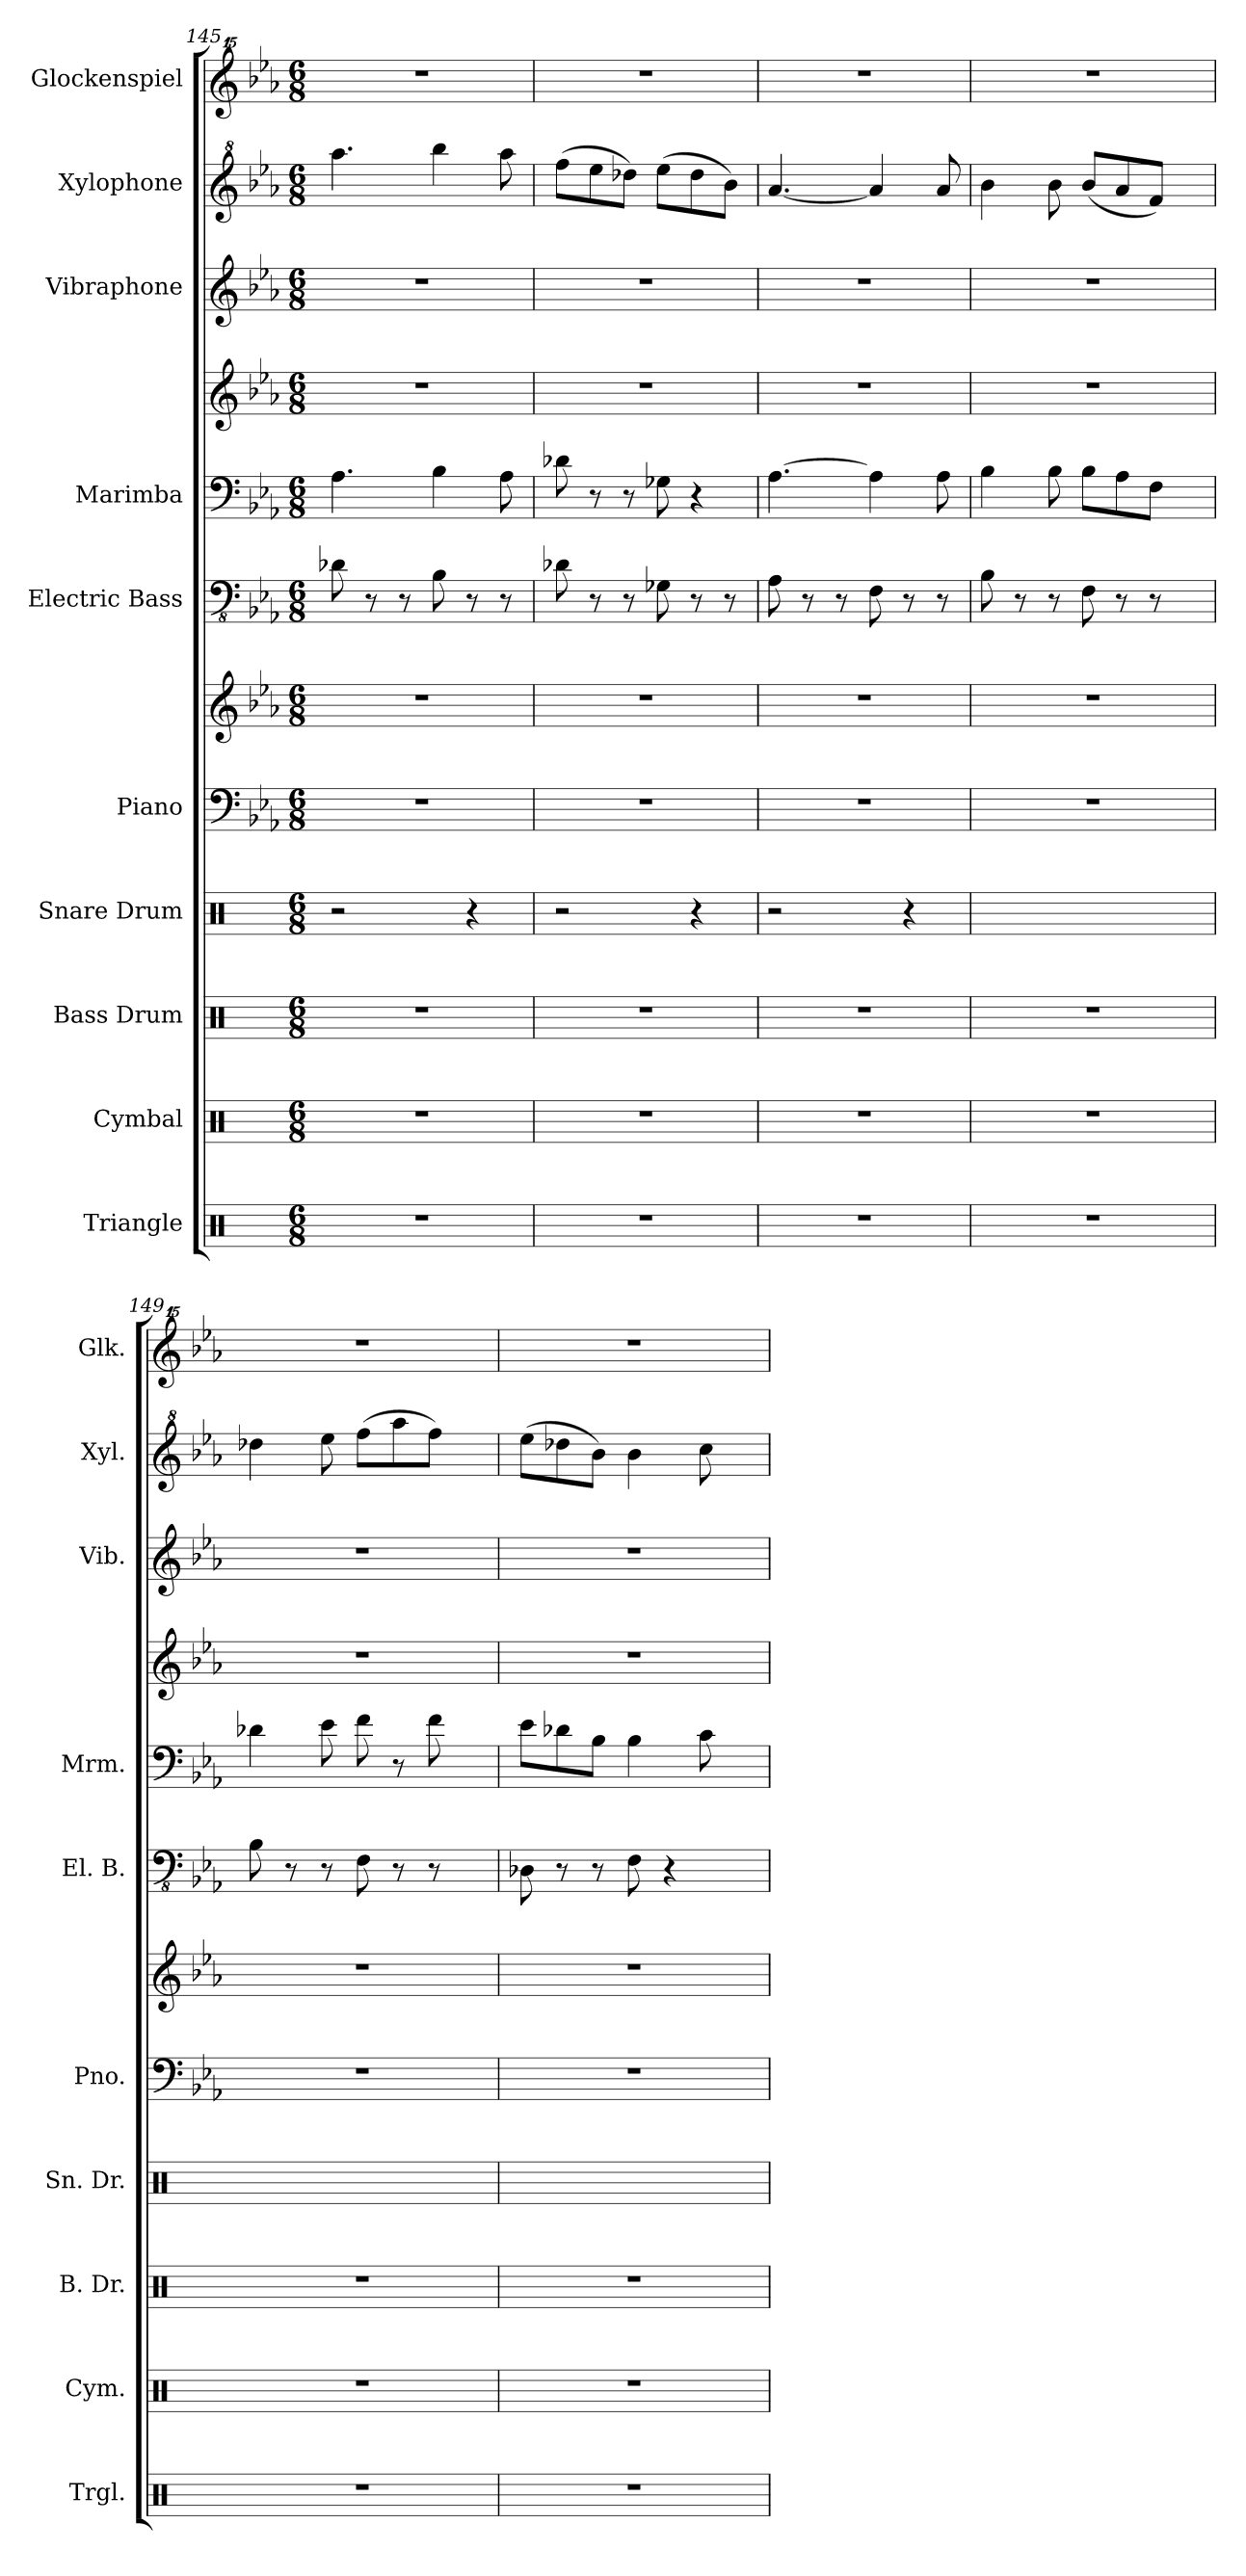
**kern	**kern	**kern	**kern	**kern	**kern	**kern	**kern	**kern	**kern	**kern	**kern
*part10	*part9	*part8	*part7	*part6	*part6	*part5	*part4	*part4	*part3	*part2	*part1
*staff12	*staff11	*staff10	*staff9	*staff8	*staff7	*staff6	*staff5	*staff4	*staff3	*staff2	*staff1
*I"Triangle	*I"Cymbal	*I"Bass Drum	*I"Snare Drum	*I"Piano	*	*I"Electric Bass	*I"Marimba	*	*I"Vibraphone	*I"Xylophone	*I"Glockenspiel
*I'Trgl.	*I'Cym.	*I'B. Dr.	*I'Sn. Dr.	*I'Pno.	*	*I'El. B.	*I'Mrm.	*	*I'Vib.	*I'Xyl.	*I'Glk.
*clefX	*clefX	*clefX	*clefX	*clefF4	*clefG2	*clefFv4	*clefF4	*clefG2	*clefG2	*clefG^2	*clefG^^2
*k[]	*k[]	*k[]	*k[]	*k[b-e-a-]	*k[b-e-a-]	*k[b-e-a-]	*k[b-e-a-]	*k[b-e-a-]	*k[b-e-a-]	*k[b-e-a-]	*k[b-e-a-]
*C:	*C:	*C:	*C:	*E-:	*E-:	*E-:	*E-:	*E-:	*E-:	*E-:	*E-:
*M6/8	*M6/8	*M6/8	*M6/8	*M6/8	*M6/8	*M6/8	*M6/8	*M6/8	*M6/8	*M6/8	*M6/8
=145	=145	=145	=145	=145	=145	=145	=145	=145	=145	=145	=145
2.r	2.r	2.r	2r	2.r	2.r	8D-X\	4.A-\	2.r	2.r	4.aaa-\	2.r
.	.	.	.	.	.	8r	.	.	.	.	.
.	.	.	.	.	.	8r	.	.	.	.	.
.	.	.	.	.	.	8BB-\	4B-\	.	.	4bbb-\	.
.	.	.	4r	.	.	8r	.	.	.	.	.
.	.	.	.	.	.	8r	8A-\	.	.	8aaa-\	.
!!LO:PB:g=z
=146	=146	=146	=146	=146	=146	=146	=146	=146	=146	=146	=146
2.r	2.r	2.r	2r	2.r	2.r	8D-X\	8d-X\	2.r	2.r	(8fff\L	2.r
.	.	.	.	.	.	8r	8r	.	.	8eee-\	.
.	.	.	.	.	.	8r	8r	.	.	8ddd-X\J)	.
.	.	.	.	.	.	8GG-X\	8G-X\	.	.	(8eee-\L	.
.	.	.	4r	.	.	8r	4r	.	.	8ddd-\	.
.	.	.	.	.	.	8r	.	.	.	8bb-\J)	.
=147	=147	=147	=147	=147	=147	=147	=147	=147	=147	=147	=147
2.r	2.r	2.r	2r	2.r	2.r	8AA-\	[4.A-\	2.r	2.r	[4.aa-/	2.r
.	.	.	.	.	.	8r	.	.	.	.	.
.	.	.	.	.	.	8r	.	.	.	.	.
.	.	.	.	.	.	8FF\	4A-\]	.	.	4aa-/]	.
.	.	.	4r	.	.	8r	.	.	.	.	.
.	.	.	.	.	.	8r	8A-\	.	.	8aa-/	.
=148	=148	=148	=148	=148	=148	=148	=148	=148	=148	=148	=148
.	.	.	8qR/	.	.	.	.	.	.	.	.
2.r	2.r	2.r	4.R\	2.r	2.r	8BB-\	4B-\	2.r	2.r	4bb-\	2.r
.	.	.	.	.	.	8r	.	.	.	.	.
.	.	.	.	.	.	8r	8B-\	.	.	8bb-\	.
.	.	.	8qR/	.	.	.	.	.	.	.	.
.	.	.	4.R\	.	.	8FF\	8B-\L	.	.	(8bb-/L	.
.	.	.	.	.	.	8r	8A-\	.	.	8aa-/	.
.	.	.	.	.	.	8r	8F\J	.	.	8ff/J)	.
=149	=149	=149	=149	=149	=149	=149	=149	=149	=149	=149	=149
.	.	.	8qR/	.	.	.	.	.	.	.	.
2.r	2.r	2.r	4.R\	2.r	2.r	8BB-\	4d-X\	2.r	2.r	4ddd-X\	2.r
.	.	.	.	.	.	8r	.	.	.	.	.
.	.	.	.	.	.	8r	8e-\	.	.	8eee-\	.
.	.	.	8qR/	.	.	.	.	.	.	.	.
.	.	.	4.R\	.	.	8FF\	8f\	.	.	(8fff\L	.
.	.	.	.	.	.	8r	8r	.	.	8aaa-\	.
.	.	.	.	.	.	8r	8f\	.	.	8fff\J)	.
=150	=150	=150	=150	=150	=150	=150	=150	=150	=150	=150	=150
.	.	.	8qR/	.	.	.	.	.	.	.	.
2.r	2.r	2.r	4.R\	2.r	2.r	8DD-X\	8e-\L	2.r	2.r	(8eee-\L	2.r
.	.	.	.	.	.	8r	8d-X\	.	.	8ddd-X\	.
.	.	.	.	.	.	8r	8B-\J	.	.	8bb-\J)	.
.	.	.	8qR/	.	.	.	.	.	.	.	.
.	.	.	4.R\	.	.	8FF\	4B-\	.	.	4bb-\	.
.	.	.	.	.	.	4r	.	.	.	.	.
.	.	.	.	.	.	.	8c\	.	.	8ccc\	.
=	=	=	=	=	=	=	=	=	=	=	=
*-	*-	*-	*-	*-	*-	*-	*-	*-	*-	*-	*-
